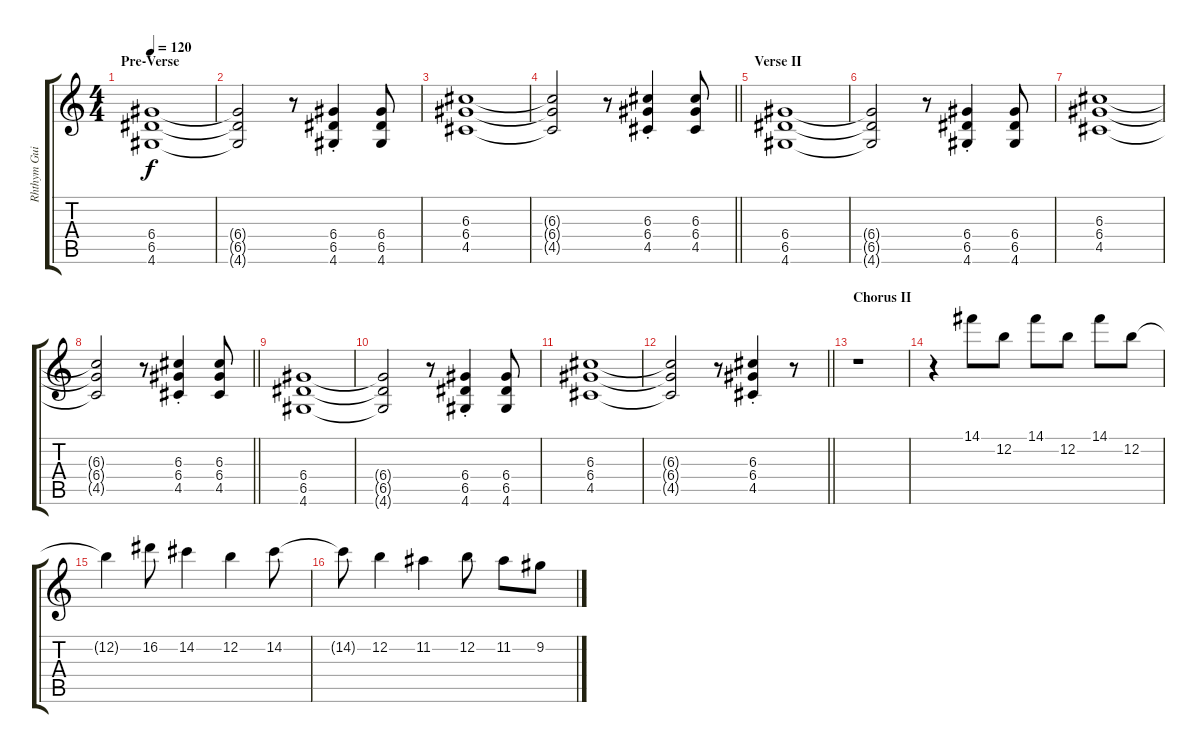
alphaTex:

\track ("Rhthym Guitar" "Rhthym Gui") {instrument distortionguitar}
\staff {score tabs}
\tuning (E4 B3 G3 D3 A2 E2) {hide}
\ts (4 4)
\section ("" "Pre-Verse")
\tempo 120
\clef g2
\ks c
(6.4 6.5 4.6).1{dy f} |
(6.4{t} 6.5{t} 4.6{t}).2 r.8 (6.4 6.5 4.6{st}).4 (6.4 6.5 4.6).8 |
(6.3 6.4 4.5).1 |
\barLineRight lightlight
(6.3{t} 6.4{t} 4.5{t}).2 r.8 (6.3{st} 6.4 4.5).4 (6.3 6.4 4.5).8 |
\section ("" "Verse II")
(6.4 6.5 4.6).1 |
(6.4{t} 6.5{t} 4.6{t}).2 r.8 (6.4 6.5 4.6{st}).4 (6.4 6.5 4.6).8 |
(6.3 6.4 4.5).1 |
\barLineRight lightlight
(6.3{t} 6.4{t} 4.5{t}).2 r.8 (6.3{st} 6.4 4.5).4 (6.3 6.4 4.5).8 |
(6.4 6.5 4.6).1 |
(6.4{t} 6.5{t} 4.6{t}).2 r.8 (6.4 6.5 4.6{st}).4 (6.4 6.5 4.6).8 |
(6.3 6.4 4.5).1 |
\barLineRight lightlight
(6.3{t} 6.4{t} 4.5{t}).2 r.8 (6.3{st} 6.4 4.5).4 r.8 |
\section ("" "Chorus II")
r.1{volume 3} |
r.4 14.1.8 12.2.8 14.1.8 12.2.8 14.1.8 12.2.8 |
12.2{t}.4 16.2.8 14.2.4 12.2.4 14.2.8 |
14.2{t}.8 12.2.4 11.2.4 12.2.8 11.2.8 9.2.8
